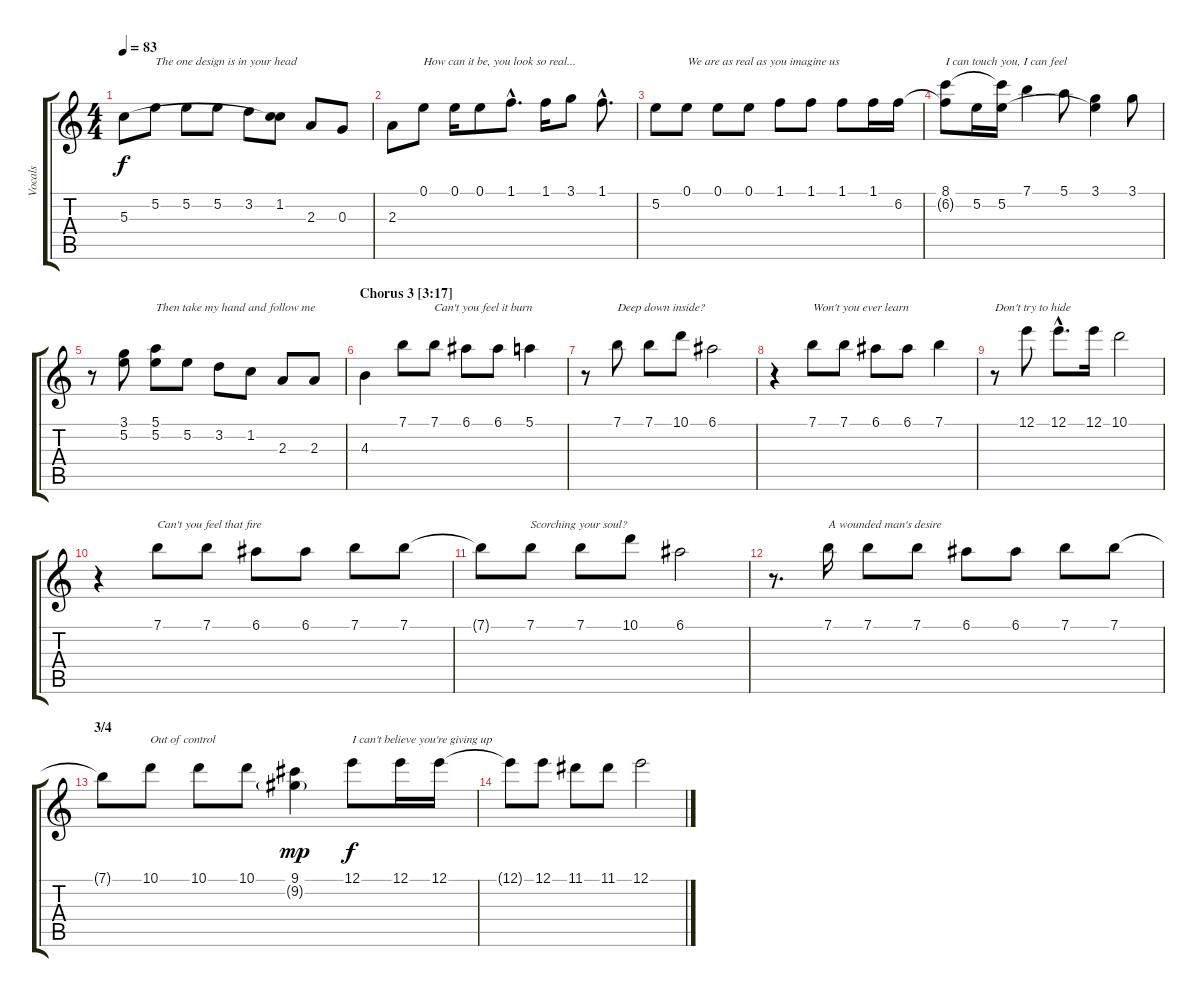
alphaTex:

\track ("Vocals" "Vocals") {instrument fretlessbass}
\staff {score tabs}
\tuning (E4 B3 G3 D3 A2 E2) {hide}
\ts (4 4)
\tempo 83
\clef g2
\ks c
5.3.8{dy f} 5.2.8{txt "The one design is in your head"} 5.2.8 5.2.8 3.2.8 (1.2 5.3{t}).8 2.3.8 0.3.8 |
2.3.8 0.1.8{txt "How can it be, you look so real..."} 0.1.16 0.1.8 1.1{hac}.8{d} 1.1.16 3.1.8 1.1{hac}.8{d} |
5.2.8 0.1.8{txt "We are as real as you imagine us"} 0.1.8 0.1.8 1.1.8 1.1.8 1.1.8 1.1.16 6.2.16 |
(8.1 6.2{t}).8{txt "I can touch you, I can feel"} 5.2.16 (8.1{t} 5.2).16 7.1.4 5.1.8 (3.1 5.2{t}).4 3.1.8 |
r.8 (3.1 5.2).8 (5.1 5.2).8{txt "Then take my hand and follow me"} 5.2.8 3.2.8 1.2.8 2.3.8 2.3.8 |
\section ("" "Chorus 3 [3:17]")
4.3.4 7.1.8 7.1.8{txt "Can't you feel it burn"} 6.1.8 6.1.8 5.1.4 |
r.8 7.1.8{txt "Deep down inside?"} 7.1.8 10.1.8 6.1.2 |
r.4 7.1.8{txt "Won't you ever learn"} 7.1.8 6.1.8 6.1.8 7.1.4 |
r.8{txt "Don't try to hide"} 12.1.8 12.1{hac}.8{d} 12.1.16 10.1.2 |
r.4 7.1.8{txt "Can't you feel that fire"} 7.1.8 6.1.8 6.1.8 7.1.8 7.1.8 |
7.1{t}.8 7.1.8{txt "Scorching your soul?"} 7.1.8 10.1.8 6.1.2 |
r.8{d} 7.1.16{txt "A wounded man's desire"} 7.1.8 7.1.8 6.1.8 6.1.8 7.1.8 7.1.8 |
\section ("" "3/4")
7.1{t}.8 10.1.8{txt "Out of control"} 10.1.8 10.1.8 (9.1 9.2{g}).4{dy mp} 12.1.8{txt "I can't believe you're giving up" dy f} 12.1.16 12.1.16 |
12.1{t}.8 12.1.8 11.1.8 11.1.8 12.1.2
